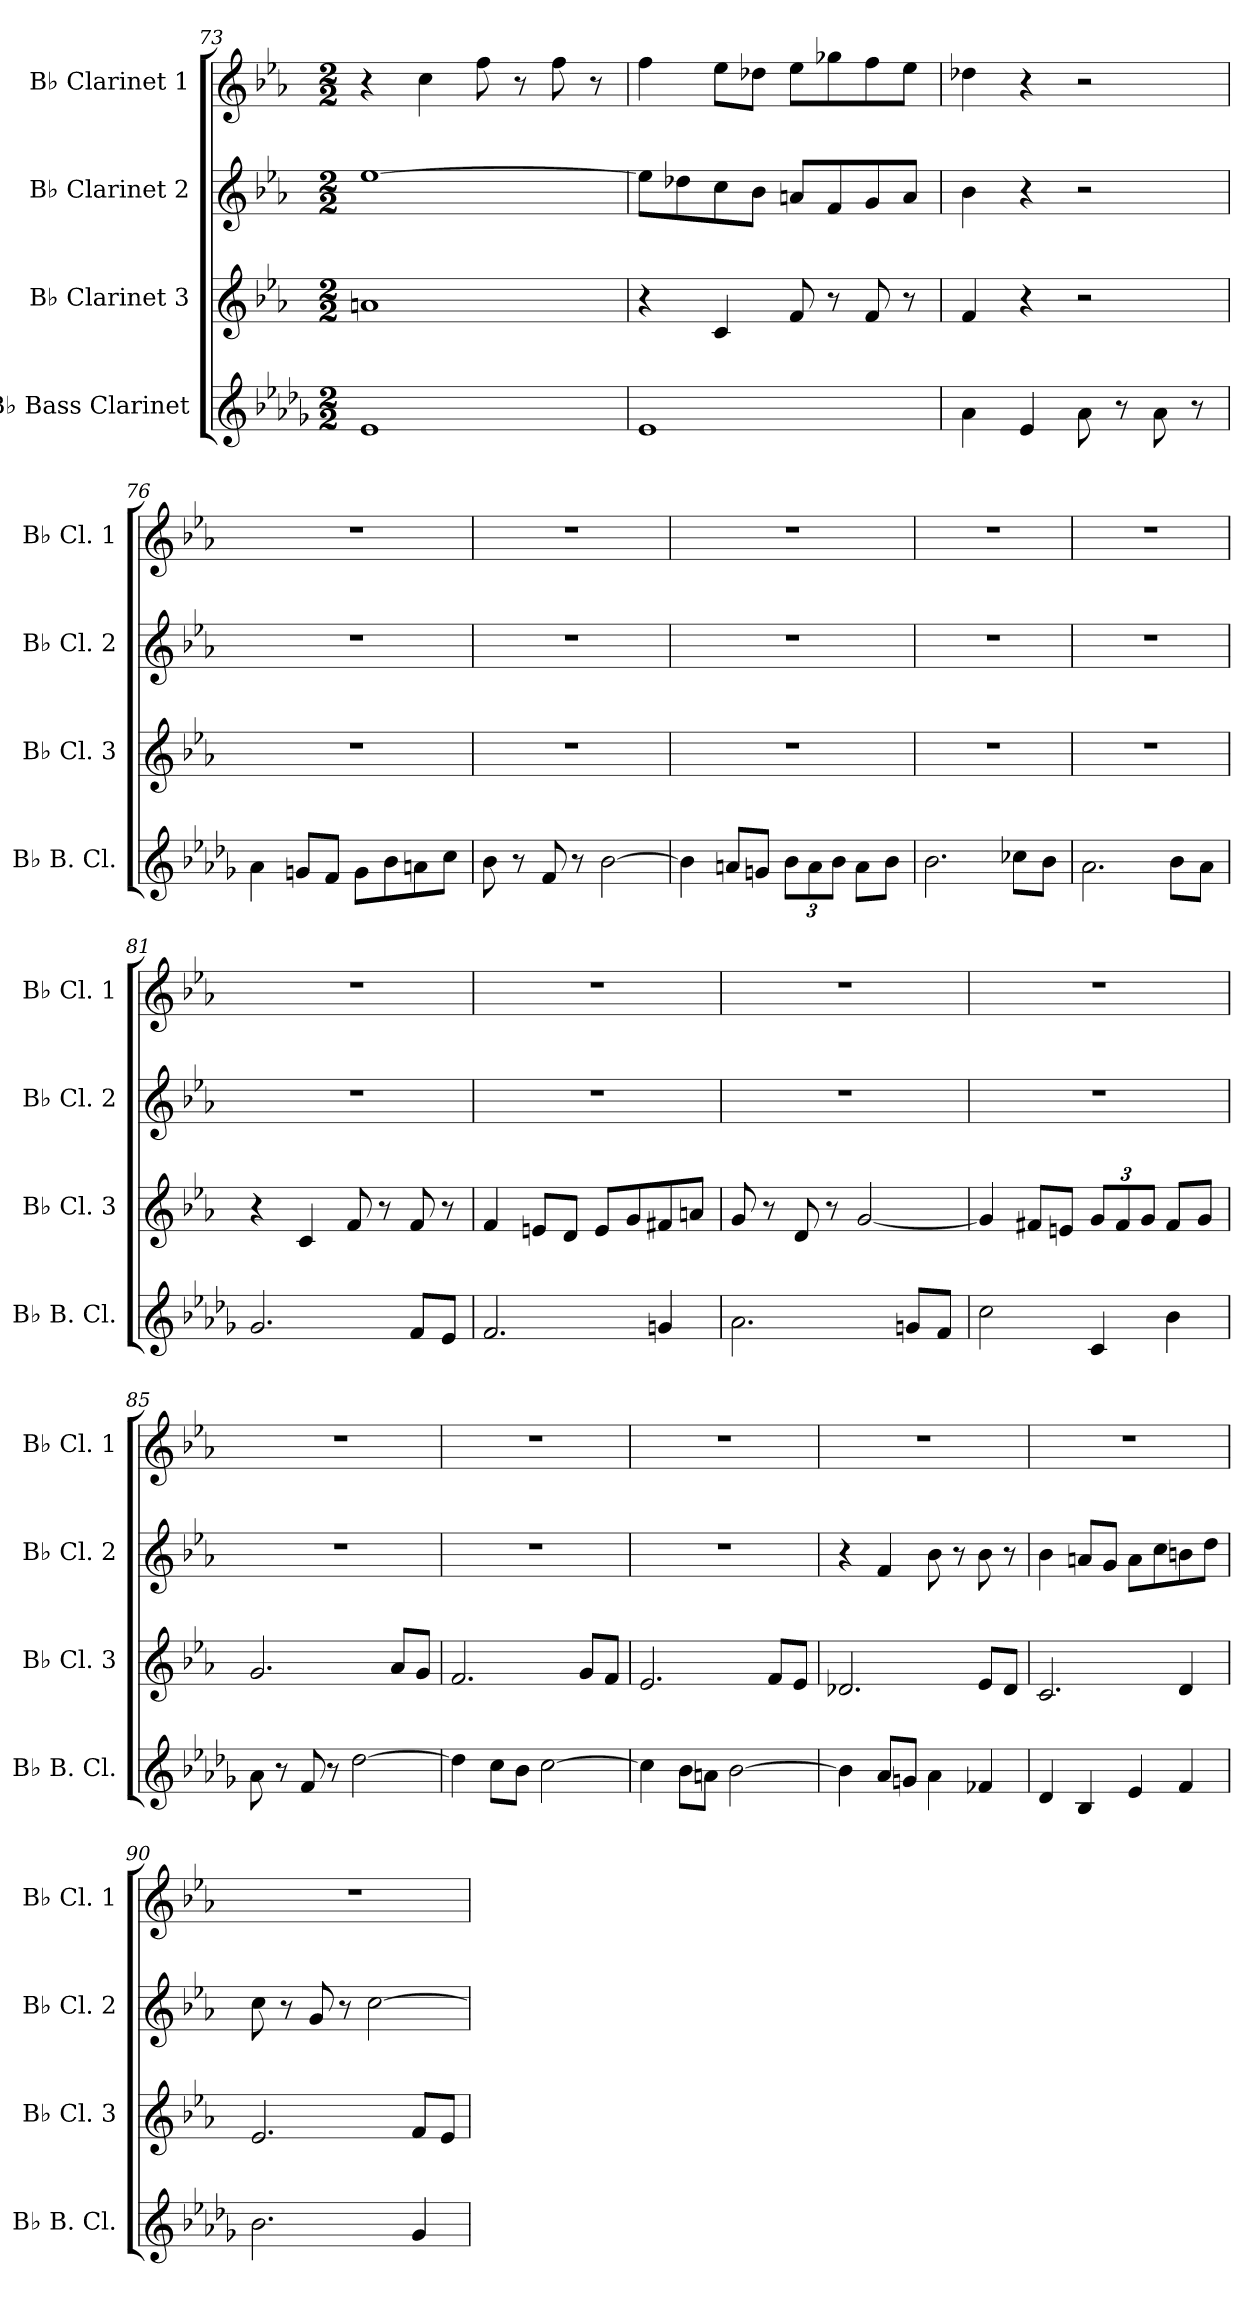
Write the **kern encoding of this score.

**kern	**kern	**kern	**kern
*part4	*part3	*part2	*part1
*staff4	*staff3	*staff2	*staff1
*I"B♭ Bass Clarinet	*I"B♭ Clarinet 3	*I"B♭ Clarinet 2	*I"B♭ Clarinet 1
*I'B♭ B. Cl.	*I'B♭ Cl. 3	*I'B♭ Cl. 2	*I'B♭ Cl. 1
*clefG2	*clefG2	*clefG2	*clefG2
*ITrd8c14	*ITrd1c2	*ITrd1c2	*ITrd1c2
*k[b-e-a-d-g-]	*k[b-e-a-d-g-]	*k[b-e-a-d-g-]	*k[b-e-a-d-g-]
*M2/2	*M2/2	*M2/2	*M2/2
=73	=73	=73	=73
1E-	1gn	[1dd-	4r
.	.	.	4b-\
.	.	.	8ee-\
.	.	.	8r
.	.	.	8ee-\
.	.	.	8r
=74	=74	=74	=74
1E-	4r	8dd-\L]	4ee-\
.	.	8cc-X\	.
.	4B-/	8b-\	8dd-\L
.	.	8a-\J	8cc-X\J
.	8e-/	8gn/L	8dd-\L
.	8r	8e-/	8ff-X\
.	8e-/	8f/	8ee-\
.	8r	8g/J	8dd-\J
=75	=75	=75	=75
4A-\	4e-/	4a-\	4cc-X\
4E-/	4r	4r	4r
8A-\	2r	2r	2r
8r	.	.	.
8A-\	.	.	.
8r	.	.	.
=76	=76	=76	=76
4A-\	1r	1r	1r
8Gn/L	.	.	.
8F/J	.	.	.
8G\L	.	.	.
8B-\	.	.	.
8An\	.	.	.
8c\J	.	.	.
=77	=77	=77	=77
8B-\	1r	1r	1r
8r	.	.	.
8F/	.	.	.
8r	.	.	.
[2B-\	.	.	.
=78	=78	=78	=78
4B-\]	1r	1r	1r
8An/L	.	.	.
8Gn/J	.	.	.
*Xbrackettup	*	*	*
12B-\L	.	.	.
12A\	.	.	.
12B-\J	.	.	.
8A\L	.	.	.
8B-\J	.	.	.
=79	=79	=79	=79
2.B-\	1r	1r	1r
8c-X\L	.	.	.
8B-\J	.	.	.
=80	=80	=80	=80
2.A-\	1r	1r	1r
8B-\L	.	.	.
8A-\J	.	.	.
=81	=81	=81	=81
2.G-/	4r	1r	1r
.	4B-/	.	.
.	8e-/	.	.
.	8r	.	.
8F/L	8e-/	.	.
8E-/J	8r	.	.
=82	=82	=82	=82
2.F/	4e-/	1r	1r
.	8dn/L	.	.
.	8c/J	.	.
.	8d/L	.	.
.	8f/	.	.
4Gn/	8en/	.	.
.	8gn/J	.	.
=83	=83	=83	=83
2.A-\	8f/	1r	1r
.	8r	.	.
.	8c/	.	.
.	8r	.	.
.	[2f/	.	.
8Gn/L	.	.	.
8F/J	.	.	.
=84	=84	=84	=84
2c\	4f/]	1r	1r
.	8en/L	.	.
.	8dn/J	.	.
*	*Xbrackettup	*	*
4C/	12f/L	.	.
.	12e/	.	.
.	12f/J	.	.
4B-\	8e/L	.	.
.	8f/J	.	.
=85	=85	=85	=85
8A-\	2.f/	1r	1r
8r	.	.	.
8F/	.	.	.
8r	.	.	.
[2d-\	.	.	.
.	8g-/L	.	.
.	8f/J	.	.
=86	=86	=86	=86
4d-\]	2.e-/	1r	1r
8c\L	.	.	.
8B-\J	.	.	.
[2c\	.	.	.
.	8f/L	.	.
.	8e-/J	.	.
=87	=87	=87	=87
4c\]	2.d-/	1r	1r
8B-\L	.	.	.
8An\J	.	.	.
[2B-\	.	.	.
.	8e-/L	.	.
.	8d-/J	.	.
=88	=88	=88	=88
4B-\]	2.c-X/	4r	1r
8A-/L	.	4e-/	.
8Gn/J	.	.	.
4A-\	.	8a-\	.
.	.	8r	.
4F-X/	8d-/L	8a-\	.
.	8c-/J	8r	.
=89	=89	=89	=89
4D-/	2.B-/	4a-\	1r
4BB-/	.	8gn/L	.
.	.	8f/J	.
4E-/	.	8g\L	.
.	.	8b-\	.
4F/	4c/	8an\	.
.	.	8cc\J	.
=90	=90	=90	=90
2.B-\	2.d-/	8b-\	1r
.	.	8r	.
.	.	8f/	.
.	.	8r	.
.	.	[2b-\	.
4G-/	8e-/L	.	.
.	8d-/J	.	.
=	=	=	=
*-	*-	*-	*-
